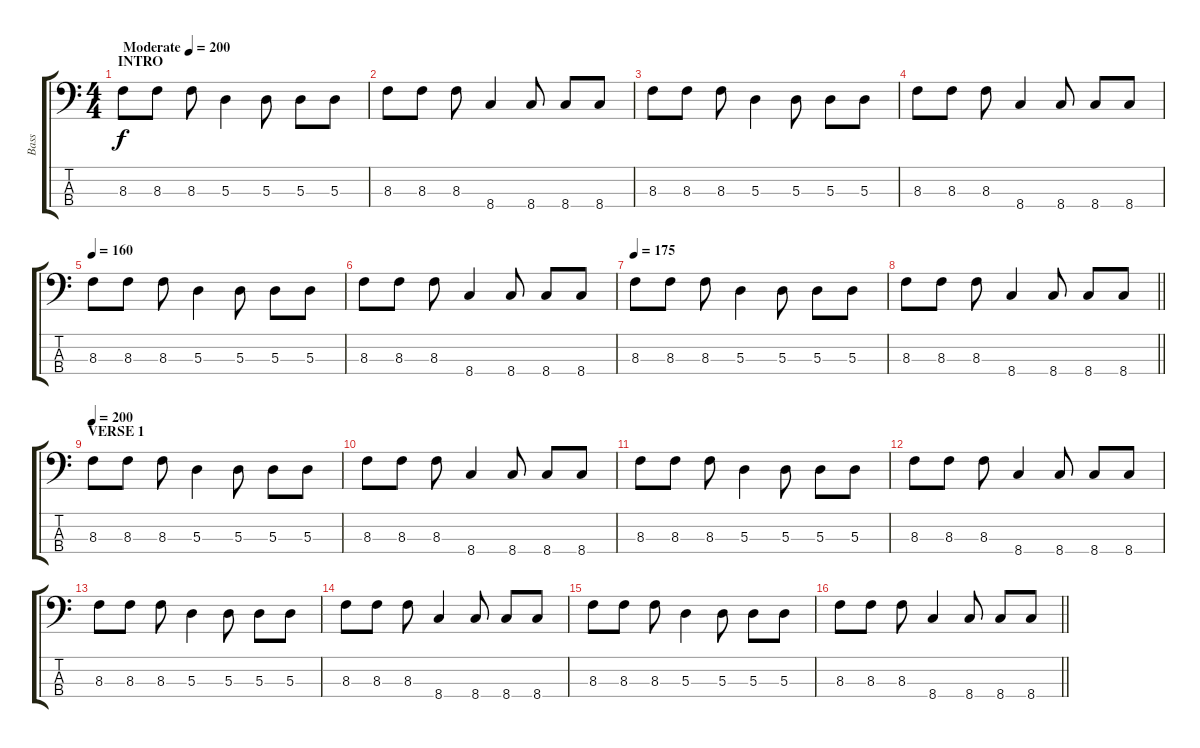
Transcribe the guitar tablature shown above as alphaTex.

\track ("Bass" "Bass") {instrument electricbasspick}
\staff {score tabs}
\tuning (G2 D2 A1 E1) {hide}
\ts (4 4)
\section ("" "INTRO")
\tempo (200 "Moderate")
\tempo 150
\tempo (200 "Moderate")
\clef f4
\ks c
8.3.8{dy f instrument electricbasspick} 8.3.8 8.3.8 5.3.4 5.3.8 5.3.8 5.3.8 |
8.3.8 8.3.8 8.3.8 8.4.4 8.4.8 8.4.8 8.4.8 |
8.3.8 8.3.8 8.3.8 5.3.4 5.3.8 5.3.8 5.3.8 |
8.3.8 8.3.8 8.3.8 8.4.4 8.4.8 8.4.8 8.4.8 |
\tempo 160
8.3.8 8.3.8 8.3.8 5.3.4 5.3.8 5.3.8 5.3.8 |
8.3.8 8.3.8 8.3.8 8.4.4 8.4.8 8.4.8 8.4.8 |
\tempo 175
8.3.8 8.3.8 8.3.8 5.3.4 5.3.8 5.3.8 5.3.8 |
\barLineRight lightlight
8.3.8 8.3.8 8.3.8 8.4.4 8.4.8 8.4.8 8.4.8 |
\section ("" "VERSE 1")
\tempo 200
8.3.8 8.3.8 8.3.8 5.3.4 5.3.8 5.3.8 5.3.8 |
8.3.8 8.3.8 8.3.8 8.4.4 8.4.8 8.4.8 8.4.8 |
8.3.8 8.3.8 8.3.8 5.3.4 5.3.8 5.3.8 5.3.8 |
8.3.8 8.3.8 8.3.8 8.4.4 8.4.8 8.4.8 8.4.8 |
8.3.8 8.3.8 8.3.8 5.3.4 5.3.8 5.3.8 5.3.8 |
8.3.8 8.3.8 8.3.8 8.4.4 8.4.8 8.4.8 8.4.8 |
8.3.8 8.3.8 8.3.8 5.3.4 5.3.8 5.3.8 5.3.8 |
\barLineRight lightlight
8.3.8 8.3.8 8.3.8 8.4.4 8.4.8 8.4.8 8.4.8
